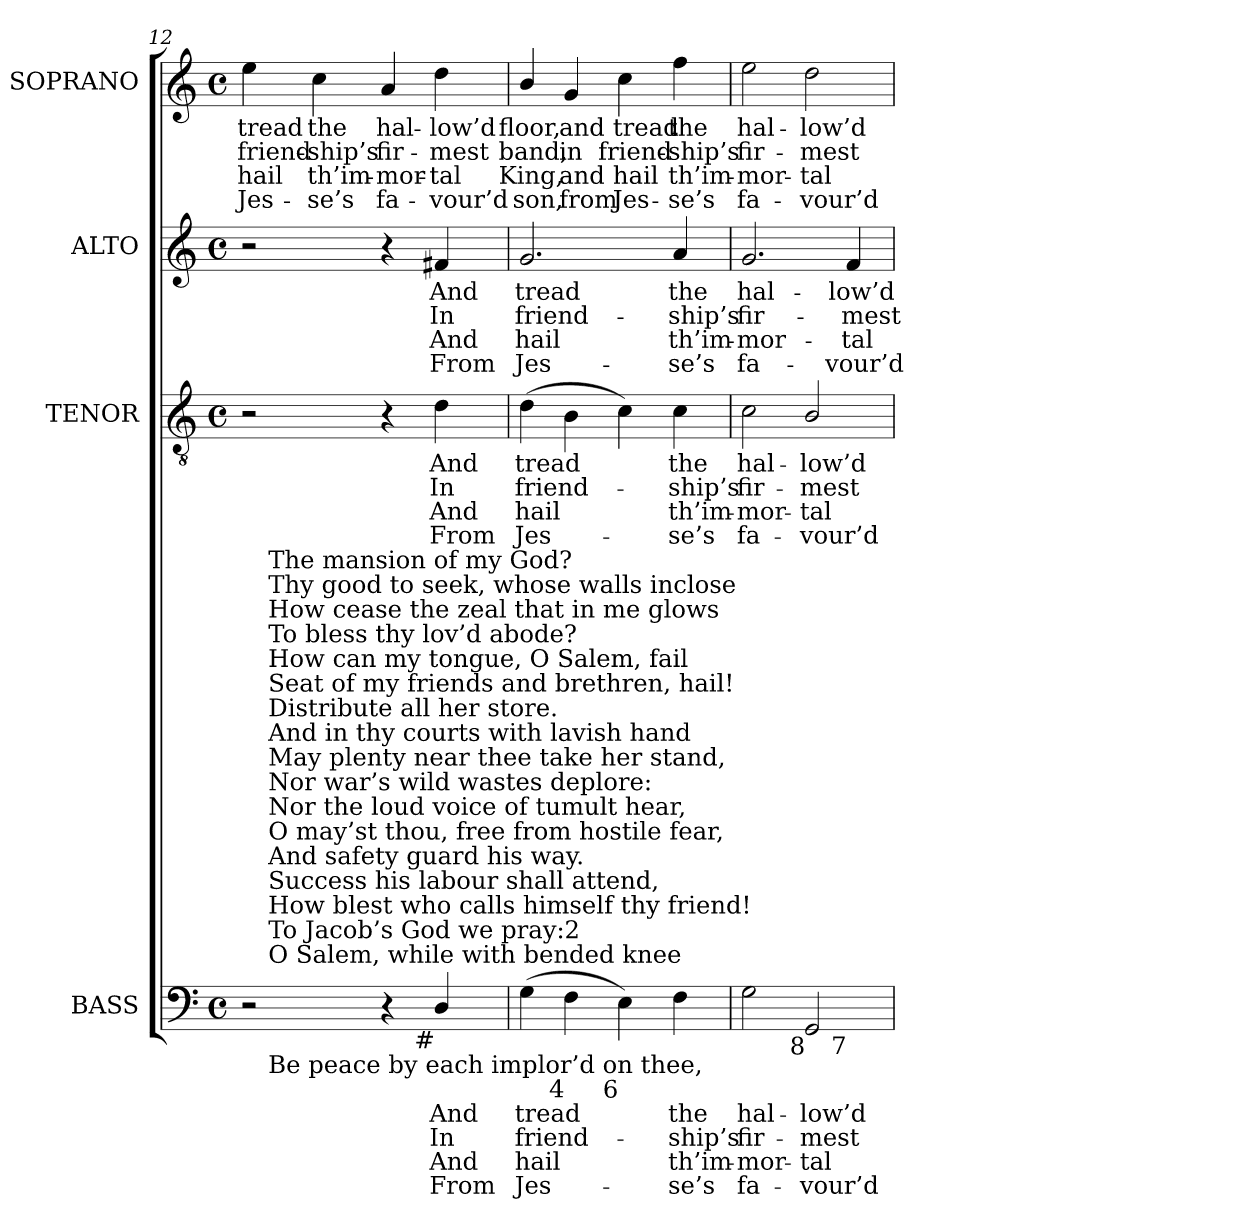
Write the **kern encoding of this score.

**kern	**text	**text	**text	**text	**kern	**text	**text	**text	**text	**kern	**text	**text	**text	**text	**kern	**text	**text	**text	**text
*part4	*part4	*part4	*part4	*part4	*part3	*part3	*part3	*part3	*part3	*part2	*part2	*part2	*part2	*part2	*part1	*part1	*part1	*part1	*part1
*staff4	*staff4	*staff4	*staff4	*staff4	*staff3	*staff3	*staff3	*staff3	*staff3	*staff2	*staff2	*staff2	*staff2	*staff2	*staff1	*staff1	*staff1	*staff1	*staff1
*I"BASS	*	*	*	*	*I"TENOR	*	*	*	*	*I"ALTO	*	*	*	*	*I"SOPRANO	*	*	*	*
*I'B.	*	*	*	*	*I'T.	*	*	*	*	*I'A.	*	*	*	*	*I'S.	*	*	*	*
*clefF4	*	*	*	*	*clefGv2	*	*	*	*	*clefG2	*	*	*	*	*clefG2	*	*	*	*
*	*	*	*	*	*ITrd7c12	*	*	*	*	*	*	*	*	*	*	*	*	*	*
*k[]	*	*	*	*	*k[]	*	*	*	*	*k[]	*	*	*	*	*k[]	*	*	*	*
*C:	*	*	*	*	*C:	*	*	*	*	*C:	*	*	*	*	*C:	*	*	*	*
*M4/4	*	*	*	*	*M4/4	*	*	*	*	*M4/4	*	*	*	*	*M4/4	*	*	*	*
*met(c)	*	*	*	*	*met(c)	*	*	*	*	*met(c)	*	*	*	*	*met(c)	*	*	*	*
=12	=12	=12	=12	=12	=12	=12	=12	=12	=12	=12	=12	=12	=12	=12	=12	=12	=12	=12	=12
!	!	!	!	!	!	!	!	!	!	!	!	!	!	!	!	!LO:LY:b:color=#000000	!LO:LY:b:color=#000000	!LO:LY:b:color=#000000	!LO:LY:b:color=#000000
*^	*	*	*	*	*	*	*	*	*	*	*	*	*	*	*	*	*	*	*
2r	16ryy	.	.	.	.	2r	.	.	.	.	2r	.	.	.	.	4eei\	tread	friend-	hail	Jes-
.	512.ryy	.	.	.	.	.	.	.	.	.	.	.	.	.	.	.	.	.	.	.
!	!LO:TX:b:t=Be peace by each implor’d on thee,	!	!	!	!	!	!	!	!	!	!	!	!	!	!	!	!	!	!	!
!	!LO:TX:t=O Salem, while with bended knee	!	!	!	!	!	!	!	!	!	!	!	!	!	!	!	!	!	!	!
!	!LO:TX:t=To Jacob’s God we pray&colon;	!	!	!	!	!	!	!	!	!	!	!	!	!	!	!	!	!	!	!
!	!LO:TX:t=How blest who calls himself thy friend!	!	!	!	!	!	!	!	!	!	!	!	!	!	!	!	!	!	!	!
!	!LO:TX:t=Success his labour shall attend,	!	!	!	!	!	!	!	!	!	!	!	!	!	!	!	!	!	!	!
!	!LO:TX:t=And safety guard his way.	!	!	!	!	!	!	!	!	!	!	!	!	!	!	!	!	!	!	!
!	!LO:TX:t=O may’st thou, free from hostile fear,	!	!	!	!	!	!	!	!	!	!	!	!	!	!	!	!	!	!	!
!	!LO:TX:t=Nor the loud voice of tumult hear,	!	!	!	!	!	!	!	!	!	!	!	!	!	!	!	!	!	!	!
!	!LO:TX:t=Nor war’s wild wastes deplore&colon;	!	!	!	!	!	!	!	!	!	!	!	!	!	!	!	!	!	!	!
!	!LO:TX:t=May plenty near thee take her stand,	!	!	!	!	!	!	!	!	!	!	!	!	!	!	!	!	!	!	!
!	!LO:TX:t=And in thy courts with lavish hand	!	!	!	!	!	!	!	!	!	!	!	!	!	!	!	!	!	!	!
!	!LO:TX:t=Distribute all her store.	!	!	!	!	!	!	!	!	!	!	!	!	!	!	!	!	!	!	!
!	!LO:TX:t=Seat of my friends and brethren, hail!	!	!	!	!	!	!	!	!	!	!	!	!	!	!	!	!	!	!	!
!	!LO:TX:t=How can my tongue, O Salem, fail	!	!	!	!	!	!	!	!	!	!	!	!	!	!	!	!	!	!	!
!	!LO:TX:t=To bless thy lov’d abode?	!	!	!	!	!	!	!	!	!	!	!	!	!	!	!	!	!	!	!
!	!LO:TX:t=How cease the zeal that in me glows	!	!	!	!	!	!	!	!	!	!	!	!	!	!	!	!	!	!	!
!	!LO:TX:t=Thy good to seek, whose walls inclose	!	!	!	!	!	!	!	!	!	!	!	!	!	!	!	!	!	!	!
!	!LO:TX:t=The mansion of my God?	!	!	!	!	!	!	!	!	!	!	!	!	!	!	!	!	!	!	!
.	2ryy	.	.	.	.	.	.	.	.	.	.	.	.	.	.	.	.	.	.	.
!	!	!	!	!	!	!	!	!	!	!	!	!	!	!	!	!	!LO:LY:b:color=#000000	!LO:LY:b:color=#000000	!LO:LY:b:color=#000000	!LO:LY:b:color=#000000
.	.	.	.	.	.	.	.	.	.	.	.	.	.	.	.	4cci\	the	-ship’s	-th’im-	-se’s
!	!	!	!	!	!	!	!	!	!	!	!	!	!	!	!	!	!LO:LY:b:color=#000000	!LO:LY:b:color=#000000	!LO:LY:b:color=#000000	!LO:LY:b:color=#000000
4r	.	.	.	.	.	4r	.	.	.	.	4r	.	.	.	.	4ai/	hal-	fir-	mor-	-fa-
.	4ryy	.	.	.	.	.	.	.	.	.	.	.	.	.	.	.	.	.	.	.
!	!	!LO:LY:b:color=#000000	!LO:LY:b:color=#000000	!LO:LY:b:color=#000000	!LO:LY:b:color=#000000	!	!	!	!	!	!	!	!	!	!	!	!	!	!	!
!	!	!	!	!	!	!	!LO:LY:b:color=#000000	!LO:LY:b:color=#000000	!LO:LY:b:color=#000000	!LO:LY:b:color=#000000	!	!	!	!	!	!	!	!	!	!
!	!	!	!	!	!	!	!	!	!	!	!	!LO:LY:b:color=#000000	!LO:LY:b:color=#000000	!LO:LY:b:color=#000000	!LO:LY:b:color=#000000	!	!	!	!	!
!LO:TX:b:rj:t=#	!	!	!	!	!	!	!	!	!	!	!	!	!	!	!	!	!	!	!	!
!	!	!	!	!	!	!	!	!	!	!	!	!	!	!	!	!	!LO:LY:b:color=#000000	!LO:LY:b:color=#000000	!LO:LY:b:color=#000000	!LO:LY:b:color=#000000
4Di/	.	And	In	And	From	4Di\	And	In	And	From	4f#Xi/	And	In	And	From	4ddi\	-low’d	-mest	-tal	vour’d
.	8ryy	.	.	.	.	.	.	.	.	.	.	.	.	.	.	.	.	.	.	.
.	32ryy	.	.	.	.	.	.	.	.	.	.	.	.	.	.	.	.	.	.	.
.	64ryy	.	.	.	.	.	.	.	.	.	.	.	.	.	.	.	.	.	.	.
.	128ryy	.	.	.	.	.	.	.	.	.	.	.	.	.	.	.	.	.	.	.
.	256ryy	.	.	.	.	.	.	.	.	.	.	.	.	.	.	.	.	.	.	.
.	1024ryy	.	.	.	.	.	.	.	.	.	.	.	.	.	.	.	.	.	.	.
*v	*v	*	*	*	*	*	*	*	*	*	*	*	*	*	*	*	*	*	*	*
=13	=13	=13	=13	=13	=13	=13	=13	=13	=13	=13	=13	=13	=13	=13	=13	=13	=13	=13	=13
*^	*	*	*	*	*	*	*	*	*	*	*	*	*	*	*	*	*	*	*
!	!	!LO:LY:b:color=#000000	!LO:LY:b:color=#000000	!LO:LY:b:color=#000000	!LO:LY:b:color=#000000	!	!	!	!	!	!	!	!	!	!	!	!	!	!	!
*v	*v	*	*	*	*	*	*	*	*	*	*	*	*	*	*	*	*	*	*	*
*^	*	*	*	*	*	*	*	*	*	*	*	*	*	*	*	*	*	*	*
!	!	!	!	!	!	!	!LO:LY:b:color=#000000	!LO:LY:b:color=#000000	!LO:LY:b:color=#000000	!LO:LY:b:color=#000000	!	!	!	!	!	!	!	!	!	!
*v	*v	*	*	*	*	*	*	*	*	*	*	*	*	*	*	*	*	*	*	*
*^	*	*	*	*	*	*	*	*	*	*	*	*	*	*	*	*	*	*	*
!	!	!	!	!	!	!	!	!	!	!	!	!LO:LY:b:color=#000000	!LO:LY:b:color=#000000	!LO:LY:b:color=#000000	!LO:LY:b:color=#000000	!	!	!	!	!
*v	*v	*	*	*	*	*	*	*	*	*	*	*	*	*	*	*	*	*	*	*
*^	*	*	*	*	*	*	*	*	*	*	*	*	*	*	*	*	*	*	*
!	!	!	!	!	!	!	!	!	!	!	!	!	!	!	!	!	!LO:LY:b:color=#000000	!LO:LY:b:color=#000000	!LO:LY:b:color=#000000	!LO:LY:b:color=#000000
*v	*v	*	*	*	*	*	*	*	*	*	*	*	*	*	*	*	*	*	*	*
(4Gi\	tread	friend-	hail	Jes-	(4Di\	tread	friend-	hail	Jes-	2.gi/	tread	friend-	hail	Jes-	4bi/	floor,	band,	King,	son,
!LO:TX:b:rj:t=4	!	!	!	!	!	!	!	!	!	!	!	!	!	!	!	!	!	!	!
!LO:TX:t=2	!	!	!	!	!	!	!	!	!	!	!	!	!	!	!	!	!	!	!
!	!	!	!	!	!	!	!	!	!	!	!	!	!	!	!	!LO:LY:b:color=#000000	!LO:LY:b:color=#000000	!LO:LY:b:color=#000000	!LO:LY:b:color=#000000
4Fi\	.	.	.	.	4BBi\	.	.	.	.	.	.	.	.	.	4gi/	and	in	and	from
!LO:TX:b:rj:t=6	!	!	!	!	!	!	!	!	!	!	!	!	!	!	!	!	!	!	!
!	!	!	!	!	!	!	!	!	!	!	!	!	!	!	!	!LO:LY:b:color=#000000	!LO:LY:b:color=#000000	!LO:LY:b:color=#000000	!LO:LY:b:color=#000000
4Ei\)	.	.	.	.	4Ci\)	.	.	.	.	.	.	.	.	.	4cci\	tread	friend-	hail	Jes-
!	!LO:LY:b:color=#000000	!LO:LY:b:color=#000000	!LO:LY:b:color=#000000	!LO:LY:b:color=#000000	!	!	!	!	!	!	!	!	!	!	!	!	!	!	!
!	!	!	!	!	!	!LO:LY:b:color=#000000	!LO:LY:b:color=#000000	!LO:LY:b:color=#000000	!LO:LY:b:color=#000000	!	!	!	!	!	!	!	!	!	!
!	!	!	!	!	!	!	!	!	!	!	!LO:LY:b:color=#000000	!LO:LY:b:color=#000000	!LO:LY:b:color=#000000	!LO:LY:b:color=#000000	!	!	!	!	!
!	!	!	!	!	!	!	!	!	!	!	!	!	!	!	!	!LO:LY:b:color=#000000	!LO:LY:b:color=#000000	!LO:LY:b:color=#000000	!LO:LY:b:color=#000000
4Fi\	the	-ship’s	-th’im-	-se’s	4Ci\	the	-ship’s	-th’im-	-se’s	4ai/	the	-ship’s	-th’im-	-se’s	4ffi\	the	-ship’s	-th’im-	-se’s
=14	=14	=14	=14	=14	=14	=14	=14	=14	=14	=14	=14	=14	=14	=14	=14	=14	=14	=14	=14
!	!LO:LY:b:color=#000000	!LO:LY:b:color=#000000	!LO:LY:b:color=#000000	!LO:LY:b:color=#000000	!	!	!	!	!	!	!	!	!	!	!	!	!	!	!
!	!	!	!	!	!	!LO:LY:b:color=#000000	!LO:LY:b:color=#000000	!LO:LY:b:color=#000000	!LO:LY:b:color=#000000	!	!	!	!	!	!	!	!	!	!
!	!	!	!	!	!	!	!	!	!	!	!LO:LY:b:color=#000000	!LO:LY:b:color=#000000	!LO:LY:b:color=#000000	!LO:LY:b:color=#000000	!	!	!	!	!
!LO:TX:b:rj:t=6	!	!	!	!	!	!	!	!	!	!	!	!	!	!	!	!	!	!	!
!LO:TX:t=4	!	!	!	!	!	!	!	!	!	!	!	!	!	!	!	!	!	!	!
!	!	!	!	!	!	!	!	!	!	!	!	!	!	!	!	!LO:LY:b:color=#000000	!LO:LY:b:color=#000000	!LO:LY:b:color=#000000	!LO:LY:b:color=#000000
*^	*	*	*	*	*	*	*	*	*	*	*	*	*	*	*	*	*	*	*
2Gi\	2.ryy	hal-	fir-	mor-	-fa-	2Ci\	hal-	fir-	mor-	-fa-	2.gi/	hal-	fir-	mor-	-fa-	2eei\	hal-	fir-	mor-	-fa-
!	!	!LO:LY:b:color=#000000	!LO:LY:b:color=#000000	!LO:LY:b:color=#000000	!LO:LY:b:color=#000000	!	!	!	!	!	!	!	!	!	!	!	!	!	!	!
!	!	!	!	!	!	!	!LO:LY:b:color=#000000	!LO:LY:b:color=#000000	!LO:LY:b:color=#000000	!LO:LY:b:color=#000000	!	!	!	!	!	!	!	!	!	!
!LO:TX:b:rj:t=8	!	!	!	!	!	!	!	!	!	!	!	!	!	!	!	!	!	!	!	!
!	!	!	!	!	!	!	!	!	!	!	!	!	!	!	!	!	!LO:LY:b:color=#000000	!LO:LY:b:color=#000000	!LO:LY:b:color=#000000	!LO:LY:b:color=#000000
2GGi/	.	-low’d	-mest	-tal	vour’d	2BBi/	-low’d	-mest	-tal	vour’d	.	.	.	.	.	2ddi\	-low’d	-mest	-tal	vour’d
!	!LO:TX:b:rj:t=7	!	!	!	!	!	!	!	!	!	!	!	!	!	!	!	!	!	!	!
!	!	!	!	!	!	!	!	!	!	!	!	!LO:LY:b:color=#000000	!LO:LY:b:color=#000000	!LO:LY:b:color=#000000	!LO:LY:b:color=#000000	!	!	!	!	!
.	4ryy	.	.	.	.	.	.	.	.	.	4fi/	-low’d	-mest	-tal	vour’d	.	.	.	.	.
*v	*v	*	*	*	*	*	*	*	*	*	*	*	*	*	*	*	*	*	*	*
=	=	=	=	=	=	=	=	=	=	=	=	=	=	=	=	=	=	=	=
*-	*-	*-	*-	*-	*-	*-	*-	*-	*-	*-	*-	*-	*-	*-	*-	*-	*-	*-	*-
